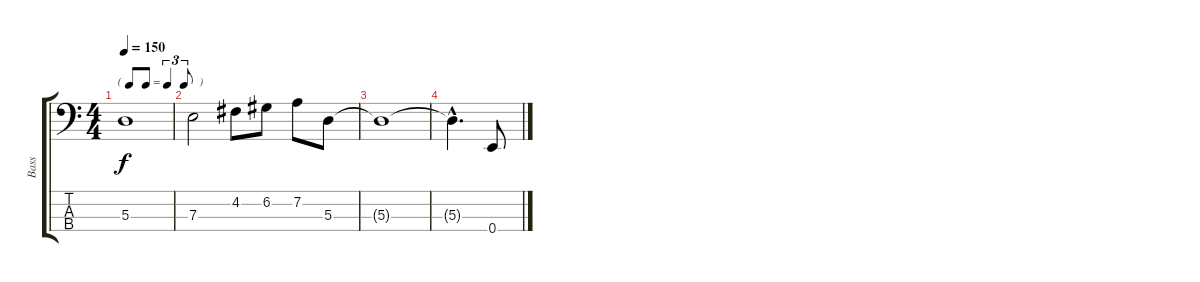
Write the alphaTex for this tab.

\track ("Bass" "Bass") {instrument electricbassfinger}
\staff {score tabs}
\tuning (G2 D2 A1 E1) {hide}
\ts (4 4)
\tf triplet8th
\tempo 150
\clef f4
\ks c
5.3{t}.1{dy f} |
7.3.2 4.2.8 6.2.8 7.2.8 5.3.8 |
5.3{t}.1 |
5.3{hac t}.4{d} 0.4.8
